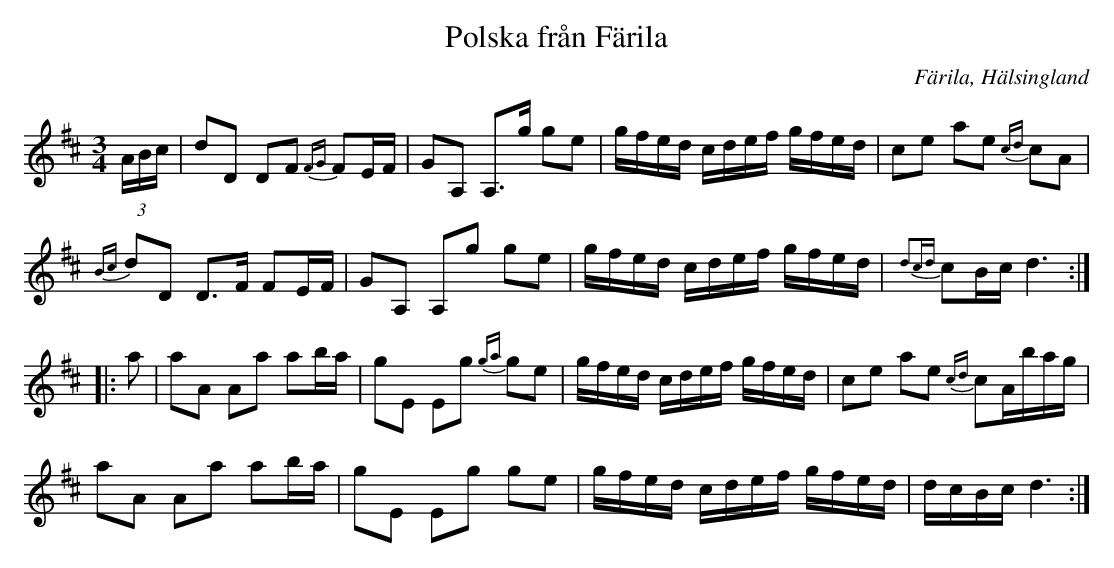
X:1
T:Polska från Färila
O:Färila, Hälsingland
M:3/4
L:1/16
U:t=turn
K:D
(3ABc | d2D2 D2F2 {F4/3G4/3}F2EF | G2A,2 A,2>g2 g2e2 | gfed cdef gfed | c2e2 a2e2 {cd}c2A2 |
{Bc}d2D2 D2>F2 F2EF | G2A,2 A,2g2 g2e2 | gfed cdef gfed | {d2c3/3d3/3}c2Bc d6 ::
a2 | a2A2 A2a2 a2ba | g2E2 E2g2 {g3/3a3/3}g2e2 | gfed cdef gfed | c2e2 a2e2 {cd}c2Ab1/3a1/3g1/3 |
a2A2 A2a2 a2ba | g2E2 E2g2 g2e2 | gfed cdef gfed | dcBc d6 :|
